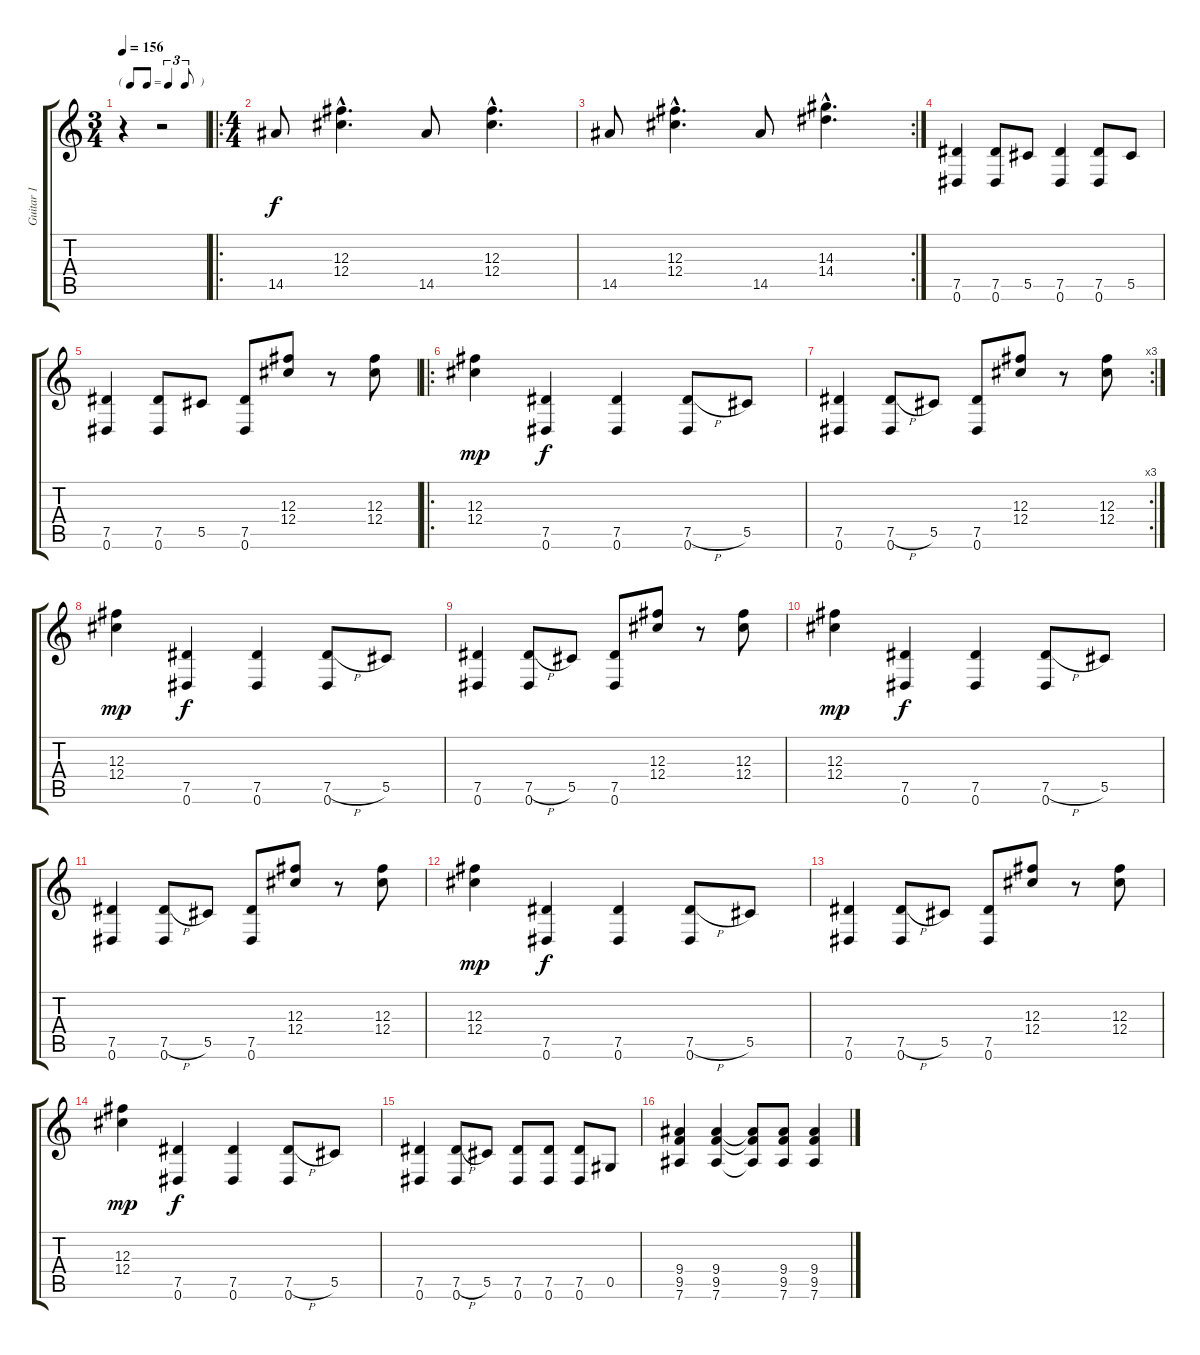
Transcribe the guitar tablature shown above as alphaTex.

\track ("Guitar 1" "Guitar 1") {instrument distortionguitar}
\staff {score tabs}
\tuning (Eb4 Bb3 Gb3 Db3 Ab2 Eb2) {hide}
\ts (3 4)
\tf triplet8th
\tempo 156
\clef g2
\ks c
r.4{dy f instrument distortionguitar} r.2 |
\ro
\ts (4 4)
14.5.8 (12.3{hac} 12.4{hac}).4{d} 14.5.8 (12.3{hac} 12.4{hac}).4{d} |
\rc 2
14.5.8 (12.3{hac} 12.4{hac}).4{d} 14.5.8 (14.3{hac} 14.4{hac}).4{d} |
(7.5 0.6).4 (7.5 0.6).8 5.5.8 (7.5 0.6).4 (7.5 0.6).8 5.5.8 |
(7.5 0.6).4 (7.5 0.6).8 5.5.8 (7.5 0.6).8 (12.3 12.4).8 r.8 (12.3 12.4).8 |
\ro
(12.3 12.4).4{dy mp} (7.5 0.6).4{dy f} (7.5 0.6).4 (7.5{h} 0.6).8 5.5.8 |
\rc 3
(7.5 0.6).4 (7.5{h} 0.6).8 5.5.8 (7.5 0.6).8 (12.3 12.4).8 r.8 (12.3 12.4).8 |
(12.3 12.4).4{dy mp} (7.5 0.6).4{dy f} (7.5 0.6).4 (7.5{h} 0.6).8 5.5.8 |
(7.5 0.6).4 (7.5{h} 0.6).8 5.5.8 (7.5 0.6).8 (12.3 12.4).8 r.8 (12.3 12.4).8 |
(12.3 12.4).4{dy mp} (7.5 0.6).4{dy f} (7.5 0.6).4 (7.5{h} 0.6).8 5.5.8 |
(7.5 0.6).4 (7.5{h} 0.6).8 5.5.8 (7.5 0.6).8 (12.3 12.4).8 r.8 (12.3 12.4).8 |
(12.3 12.4).4{dy mp} (7.5 0.6).4{dy f} (7.5 0.6).4 (7.5{h} 0.6).8 5.5.8 |
(7.5 0.6).4 (7.5{h} 0.6).8 5.5.8 (7.5 0.6).8 (12.3 12.4).8 r.8 (12.3 12.4).8 |
(12.3 12.4).4{dy mp} (7.5 0.6).4{dy f} (7.5 0.6).4 (7.5{h} 0.6).8 5.5.8 |
(7.5 0.6).4 (7.5{h} 0.6).8 5.5.8 (7.5 0.6).8 (7.5 0.6).8 (7.5 0.6).8 0.5.8 |
(9.4 9.5 7.6).4 (9.4 9.5 7.6).4 (9.4{t} 9.5{t} 7.6{t}).8 (9.4 9.5 7.6).8 (9.4 9.5 7.6).4
